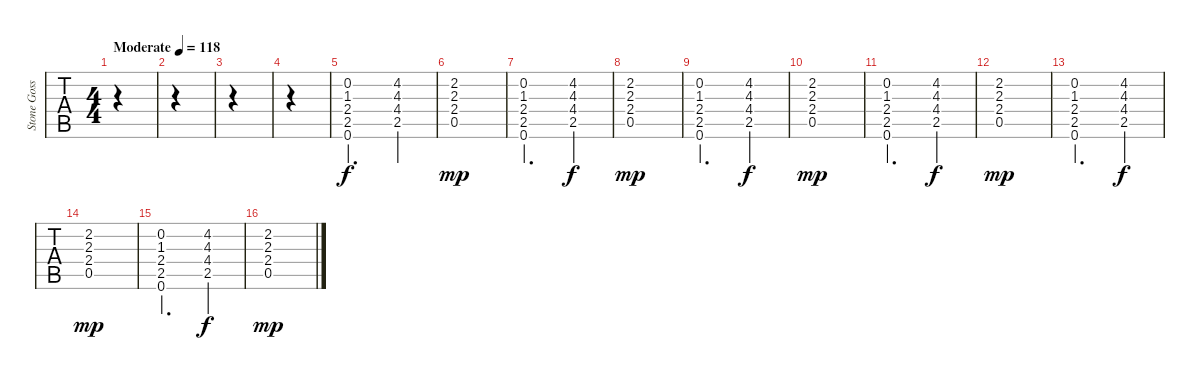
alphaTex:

\track ("Stone Gossard" "Stone Goss") {instrument distortionguitar}
\staff {tabs}
\tuning (E4 B3 G3 D3 A2 E2) {hide}
\ts (4 4)
\tempo (118 "Moderate")
\clef g2
\ks c
|
|
|
|
(0.2 1.3 2.4 2.5 0.6).2{d} (4.2 4.3 4.4 2.5).4{dy f} |
(2.2 2.3 2.4 0.5).1{dy mp} |
(0.2 1.3 2.4 2.5 0.6).2{d} (4.2 4.3 4.4 2.5).4{dy f} |
(2.2 2.3 2.4 0.5).1{dy mp} |
(0.2 1.3 2.4 2.5 0.6).2{d} (4.2 4.3 4.4 2.5).4{dy f} |
(2.2 2.3 2.4 0.5).1{dy mp} |
(0.2 1.3 2.4 2.5 0.6).2{d} (4.2 4.3 4.4 2.5).4{dy f} |
(2.2 2.3 2.4 0.5).1{dy mp} |
(0.2 1.3 2.4 2.5 0.6).2{d} (4.2 4.3 4.4 2.5).4{dy f} |
(2.2 2.3 2.4 0.5).1{dy mp} |
(0.2 1.3 2.4 2.5 0.6).2{d} (4.2 4.3 4.4 2.5).4{dy f} |
(2.2 2.3 2.4 0.5).1{dy mp}
